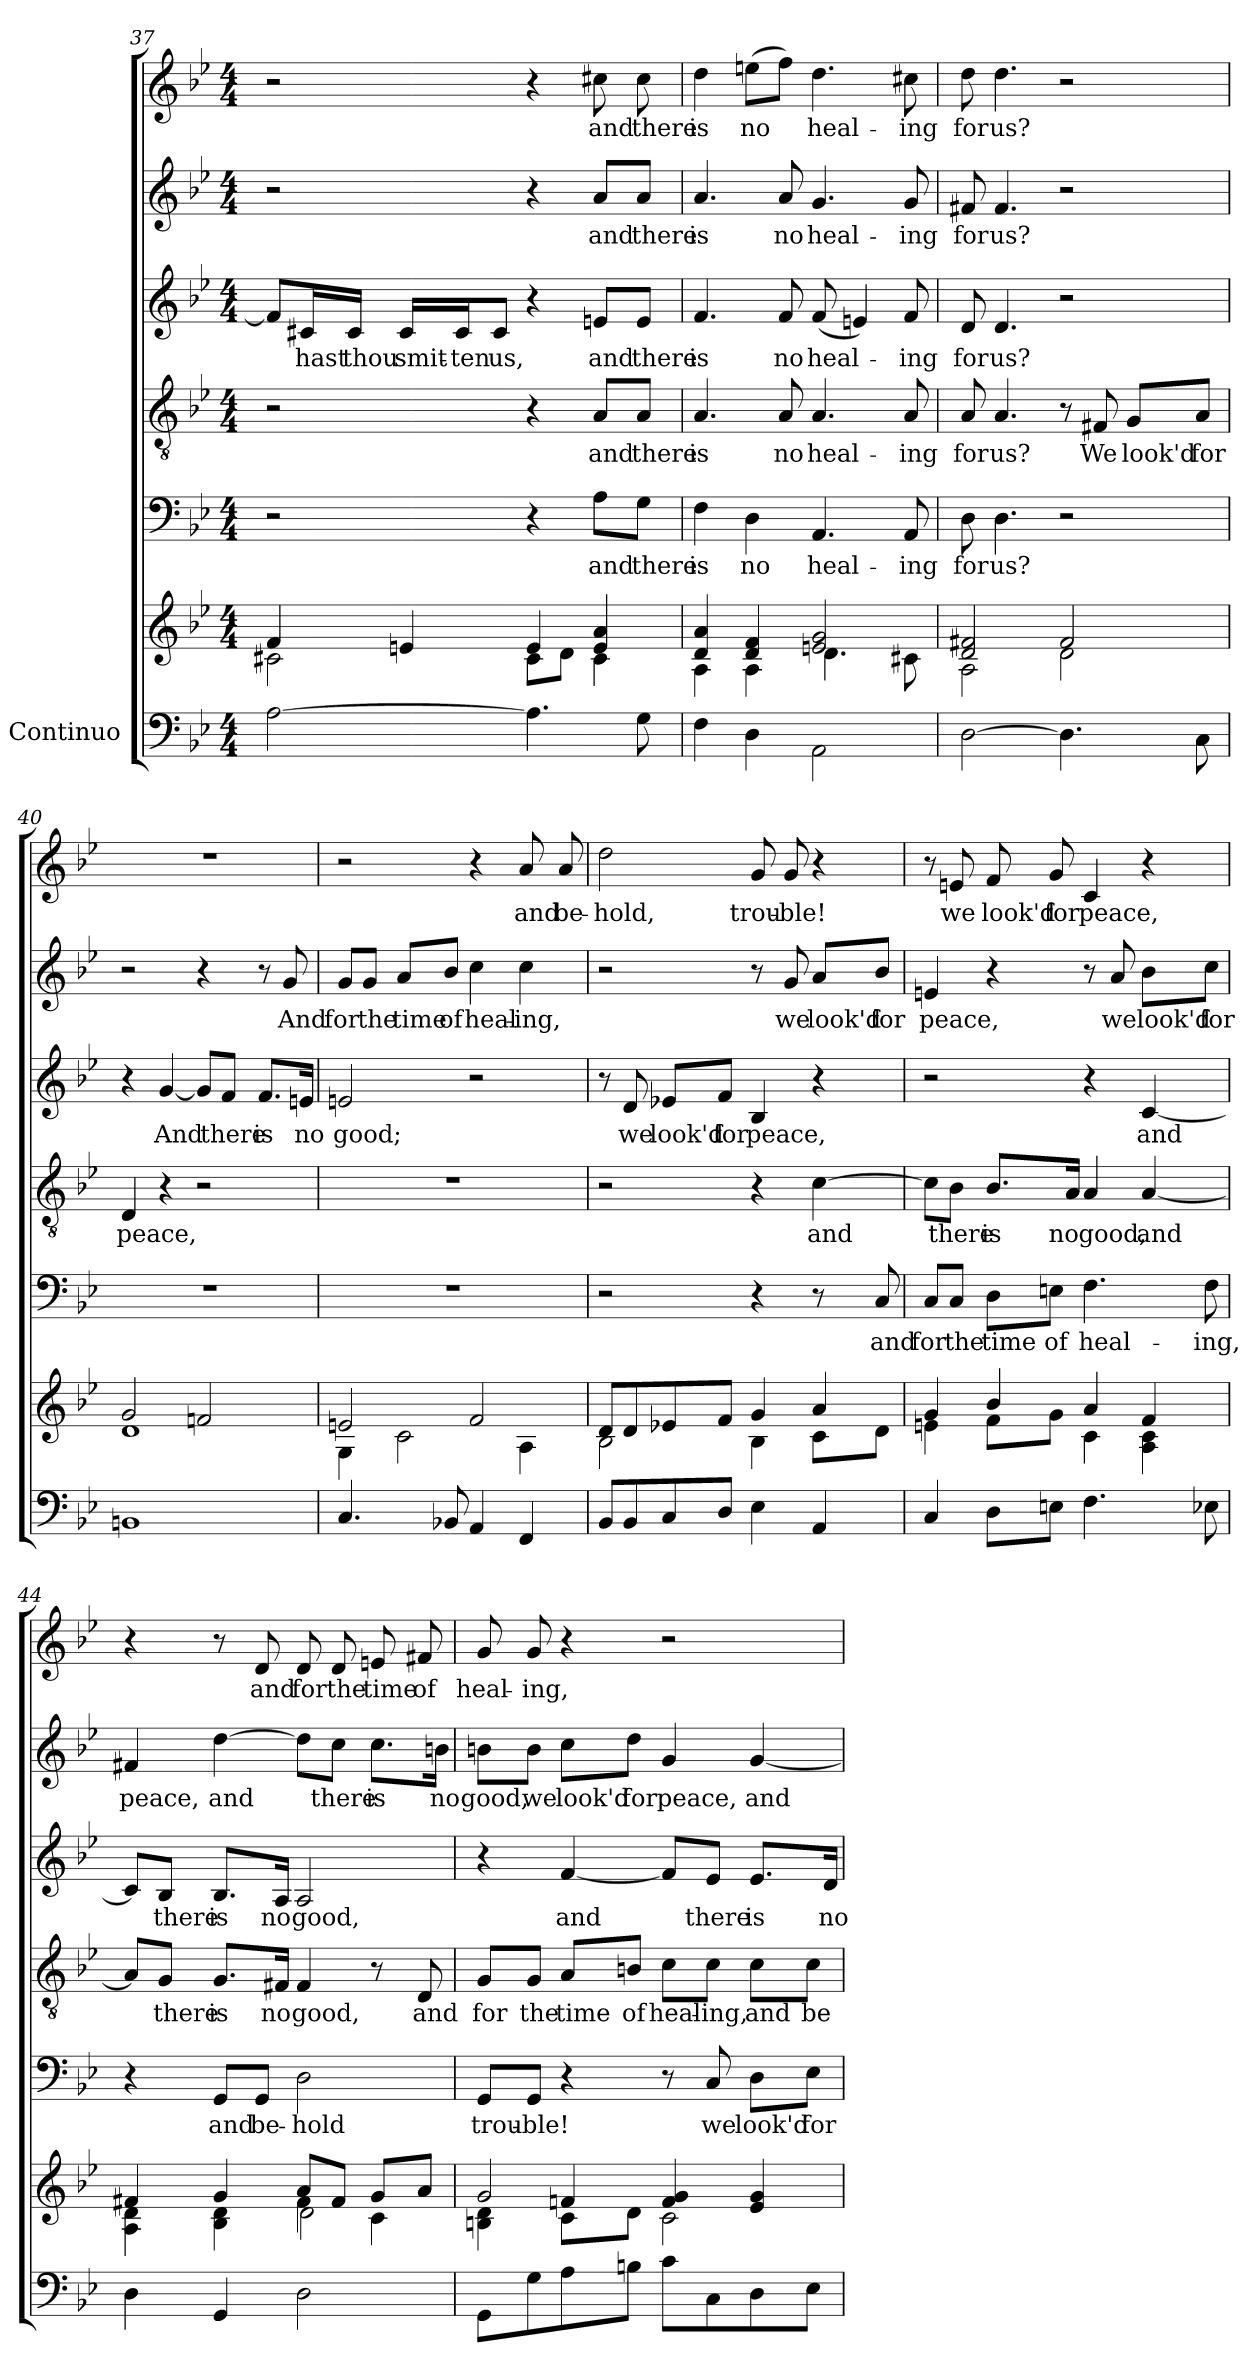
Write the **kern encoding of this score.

**kern	**kern	**kern	**text	**kern	**text	**kern	**text	**kern	**text	**kern	**text
*part6	*part6	*part5	*part5	*part4	*part4	*part3	*part3	*part2	*part2	*part1	*part1
*staff7	*staff6	*staff5	*staff5	*staff4	*staff4	*staff3	*staff3	*staff2	*staff2	*staff1	*staff1
*I"Continuo	*	*	*	*	*	*	*	*	*	*	*
!!LO:LB:g=z
*clefF4	*clefG2	*clefF4	*	*clefGv2	*	*clefG2	*	*clefG2	*	*clefG2	*
*k[b-e-]	*k[b-e-]	*k[b-e-]	*	*k[b-e-]	*	*k[b-e-]	*	*k[b-e-]	*	*k[b-e-]	*
*g:	*g:	*g:	*	*g:	*	*g:	*	*g:	*	*g:	*
*M4/4	*M4/4	*M4/4	*	*M4/4	*	*M4/4	*	*M4/4	*	*M4/4	*
=37	=37	=37	=37	=37	=37	=37	=37	=37	=37	=37	=37
*	*^	*	*	*	*	*	*	*	*	*	*
[>2A\	4f/	2c#X\	2r	.	2r	.	8f/L]	.	2r	.	2r	.
!	!	!	!	!	!	!	!	!LO:LY:b	!	!	!	!
.	.	.	.	.	.	.	16c#X/L	hast	.	.	.	.
!	!	!	!	!	!	!	!	!LO:LY:b	!	!	!	!
.	.	.	.	.	.	.	16c#/JJ	thou	.	.	.	.
!	!	!	!	!	!	!	!	!LO:LY:b	!	!	!	!
.	4en/	.	.	.	.	.	16c#/LL	smit-	.	.	.	.
!	!	!	!	!	!	!	!	!LO:LY:b	!	!	!	!
.	.	.	.	.	.	.	16c#/J	-ten	.	.	.	.
!	!	!	!	!	!	!	!	!LO:LY:b	!	!	!	!
.	.	.	.	.	.	.	8c#/J	us,	.	.	.	.
4.A\]	4e/	8c#\L	4r	.	4r	.	4r	.	4r	.	4r	.
.	.	8d\J	.	.	.	.	.	.	.	.	.	.
!	!	!	!	!LO:LY:b	!	!LO:LY:b	!	!LO:LY:b	!	!LO:LY:b	!	!LO:LY:b
.	4e/ 4a/	4c#\	8A\L	and	8A/L	and	8en/L	and	8a/L	and	8cc#X\	and
!	!	!	!	!LO:LY:b	!	!LO:LY:b	!	!LO:LY:b	!	!LO:LY:b	!	!LO:LY:b
8G\	.	.	8G\J	there	8A/J	there	8e/J	there	8a/J	there	8cc#\	there
=38	=38	=38	=38	=38	=38	=38	=38	=38	=38	=38	=38	=38
!	!	!	!	!LO:LY:b	!	!LO:LY:b	!	!LO:LY:b	!	!LO:LY:b	!	!LO:LY:b
4F\	4d/ 4a/	4A\	4F\	is	4.A/	is	4.f/	is	4.a/	is	4dd\	is
!	!	!	!	!LO:LY:b	!	!	!	!	!	!	!	!LO:LY:b
4D\	4d/ 4f/	4A\	4D\	no	.	.	.	.	.	.	(>8een\L	no
!	!	!	!	!	!	!LO:LY:b	!	!LO:LY:b	!	!LO:LY:b	!	!
.	.	.	.	.	8A/	no	8f/	no	8a/	no	8ff\J)	.
!	!	!	!	!LO:LY:b	!	!LO:LY:b	!	!LO:LY:b	!	!LO:LY:b	!	!LO:LY:b
2AA\	2en/ 2g/	4.d\	4.AA/	heal-	4.A/	heal-	(<8f/	heal-	4.g/	heal-	4.dd\	heal-
.	.	.	.	.	.	.	4en/)	.	.	.	.	.
!	!	!	!	!LO:LY:b	!	!LO:LY:b	!	!LO:LY:b	!	!LO:LY:b	!	!LO:LY:b
.	.	8c#X\	8AA/	-ing	8A/	-ing	8f/	-ing	8g/	-ing	8cc#X\	-ing
=39	=39	=39	=39	=39	=39	=39	=39	=39	=39	=39	=39	=39
!	!	!	!	!LO:LY:b	!	!LO:LY:b	!	!LO:LY:b	!	!LO:LY:b	!	!LO:LY:b
[>2D\	2d/ 2f#X/	2A\	8D\	for	8A/	for	8d/	for	8f#X/	for	8dd\	for
!	!	!	!	!LO:LY:b	!	!LO:LY:b	!	!LO:LY:b	!	!LO:LY:b	!	!LO:LY:b
.	.	.	4.D\	us?	4.A/	us?	4.d/	us?	4.f#/	us?	4.dd\	us?
4.D\]	2f#/	2d\	2r	.	8r	.	2r	.	2r	.	2r	.
!	!	!	!	!	!	!LO:LY:b	!	!	!	!	!	!
.	.	.	.	.	8F#X/	We	.	.	.	.	.	.
!	!	!	!	!	!	!LO:LY:b	!	!	!	!	!	!
.	.	.	.	.	8G/L	look'd	.	.	.	.	.	.
!	!	!	!	!	!	!LO:LY:b	!	!	!	!	!	!
8C\	.	.	.	.	8A/J	for	.	.	.	.	.	.
=40	=40	=40	=40	=40	=40	=40	=40	=40	=40	=40	=40	=40
!	!	!	!	!	!	!LO:LY:b	!	!	!	!	!	!
1BBn	2g/	1d	1r	.	4D/	peace,	4r	.	2r	.	1r	.
!	!	!	!	!	!	!	!	!LO:LY:b	!	!	!	!
.	.	.	.	.	4r	.	[<4g/	And	.	.	.	.
.	2fn/	.	.	.	2r	.	8g/L]	.	4r	.	.	.
!	!	!	!	!	!	!	!	!LO:LY:b	!	!	!	!
.	.	.	.	.	.	.	8f/J	there	.	.	.	.
!	!	!	!	!	!	!	!	!LO:LY:b	!	!	!	!
.	.	.	.	.	.	.	8.f/L	is	8r	.	.	.
!	!	!	!	!	!	!	!	!	!	!LO:LY:b	!	!
.	.	.	.	.	.	.	.	.	8g/	And	.	.
!	!	!	!	!	!	!	!	!LO:LY:b	!	!	!	!
.	.	.	.	.	.	.	16en/Jk	no	.	.	.	.
!!LO:PB:g=z
=41	=41	=41	=41	=41	=41	=41	=41	=41	=41	=41	=41	=41
!	!	!	!	!	!	!	!	!LO:LY:b	!	!LO:LY:b	!	!
4.C/	2en/	4G\	1r	.	1r	.	2en/	good;	8g/L	for	2r	.
!	!	!	!	!	!	!	!	!	!	!LO:LY:b	!	!
.	.	.	.	.	.	.	.	.	8g/J	the	.	.
!	!	!	!	!	!	!	!	!	!	!LO:LY:b	!	!
.	.	2c\	.	.	.	.	.	.	8a/L	time	.	.
!	!	!	!	!	!	!	!	!	!	!LO:LY:b	!	!
8BB-X/	.	.	.	.	.	.	.	.	8b-/J	of	.	.
!	!	!	!	!	!	!	!	!	!	!LO:LY:b	!	!
4AA/	2f/	.	.	.	.	.	2r	.	4cc\	heal-	4r	.
!	!	!	!	!	!	!	!	!	!	!LO:LY:b	!	!LO:LY:b
4FF/	.	4A\	.	.	.	.	.	.	4cc\	-ing,	8a/	and
!	!	!	!	!	!	!	!	!	!	!	!	!LO:LY:b
.	.	.	.	.	.	.	.	.	.	.	8a/	be-
=42	=42	=42	=42	=42	=42	=42	=42	=42	=42	=42	=42	=42
!	!	!	!	!	!	!	!	!	!	!	!	!LO:LY:b
8BB-/L	8d/L	2B-\	2r	.	2r	.	8r	.	2r	.	2dd\	-hold,
!	!	!	!	!	!	!	!	!LO:LY:b	!	!	!	!
8BB-/	8d/	.	.	.	.	.	8d/	we	.	.	.	.
!	!	!	!	!	!	!	!	!LO:LY:b	!	!	!	!
8C/	8e-X/	.	.	.	.	.	8e-X/L	look'd	.	.	.	.
!	!	!	!	!	!	!	!	!LO:LY:b	!	!	!	!
8D/J	8f/J	.	.	.	.	.	8f/J	for	.	.	.	.
!	!	!	!	!	!	!	!	!LO:LY:b	!	!	!	!LO:LY:b
4E-\	4g/	4B-\	4r	.	4r	.	4B-/	peace,	8r	.	8g/	trou-
!	!	!	!	!	!	!	!	!	!	!LO:LY:b	!	!LO:LY:b
.	.	.	.	.	.	.	.	.	8g/	we	8g/	-ble!
!	!	!	!	!	!	!LO:LY:b	!	!	!	!LO:LY:b	!	!
4AA/	4a/	8c\L	8r	.	[>4c\	and	4r	.	8a/L	look'd	4r	.
!	!	!	!	!LO:LY:b	!	!	!	!	!	!LO:LY:b	!	!
.	.	8d\J	8C/	and	.	.	.	.	8b-/J	for	.	.
=43	=43	=43	=43	=43	=43	=43	=43	=43	=43	=43	=43	=43
!	!	!	!	!LO:LY:b	!	!	!	!	!	!LO:LY:b	!	!
4C/	4g/	4en\	8C/L	for	8c\L]	.	2r	.	4en/	peace,	8r	.
!	!	!	!	!LO:LY:b	!	!LO:LY:b	!	!	!	!	!	!LO:LY:b
.	.	.	8C/J	the	8B-\J	there	.	.	.	.	8en/	we
!	!	!	!	!LO:LY:b	!	!LO:LY:b	!	!	!	!	!	!LO:LY:b
8D\L	4b-/	8f\L	8D\L	time	8.B-/L	is	.	.	4r	.	8f/	look'd
!	!	!	!	!LO:LY:b	!	!	!	!	!	!	!	!LO:LY:b
8En\J	.	8g\J	8En\J	of	.	.	.	.	.	.	8g/	for
!	!	!	!	!	!	!LO:LY:b	!	!	!	!	!	!
.	.	.	.	.	16A/Jk	no	.	.	.	.	.	.
!	!	!	!	!LO:LY:b	!	!LO:LY:b	!	!	!	!	!	!LO:LY:b
4.F\	4a/	4c\	4.F\	heal-	4A/	good,	4r	.	8r	.	4c/	peace,
!	!	!	!	!	!	!	!	!	!	!LO:LY:b	!	!
.	.	.	.	.	.	.	.	.	8a/	we	.	.
!	!	!	!	!	!	!LO:LY:b	!	!LO:LY:b	!	!LO:LY:b	!	!
.	4f/	4A\ 4c\	.	.	[<4A/	and	[<4c/	and	8b-\L	look'd	4r	.
!	!	!	!	!LO:LY:b	!	!	!	!	!	!LO:LY:b	!	!
8E-X\	.	.	8F\	-ing,	.	.	.	.	8cc\J	for	.	.
!!LO:LB:g=z
=44	=44	=44	=44	=44	=44	=44	=44	=44	=44	=44	=44	=44
*	*	*^	*	*	*	*	*	*	*	*	*	*
!	!	!	!	!	!	!	!	!	!	!	!LO:LY:b	!	!
4D\	4f#X/	4A\ 4d\	2ryy	4r	.	8A/L]	.	8c/L]	.	4f#X/	peace,	4r	.
!	!	!	!	!	!	!	!LO:LY:b	!	!LO:LY:b	!	!	!	!
.	.	.	.	.	.	8G/J	there	8B-/J	there	.	.	.	.
!	!	!	!	!	!LO:LY:b	!	!LO:LY:b	!	!LO:LY:b	!	!LO:LY:b	!	!
4GG/	4g/	4B-\ 4d\	.	8GG/L	and	8.G/L	is	8.B-/L	is	[>4dd\	and	8r	.
!	!	!	!	!	!LO:LY:b	!	!	!	!	!	!	!	!LO:LY:b
.	.	.	.	8GG/J	be-	.	.	.	.	.	.	8d/	and
!	!	!	!	!	!	!	!LO:LY:b	!	!LO:LY:b	!	!	!	!
.	.	.	.	.	.	16F#X/Jk	no	16A/Jk	no	.	.	.	.
!	!	!	!	!	!LO:LY:b	!	!LO:LY:b	!	!LO:LY:b	!	!	!	!LO:LY:b
2D\	8a/L	4f#\	2d\	2D\	-hold	4F#/	good,	2A/	good,	8dd\L]	.	8d/	for
!	!	!	!	!	!	!	!	!	!	!	!LO:LY:b	!	!LO:LY:b
.	8f#/J	.	.	.	.	.	.	.	.	8cc\J	there	8d/	the
!	!	!	!	!	!	!	!	!	!	!	!LO:LY:b	!	!LO:LY:b
.	8g/L	4c\	.	.	.	8r	.	.	.	8.cc\L	is	8en/	time
!	!	!	!	!	!	!	!LO:LY:b	!	!	!	!	!	!LO:LY:b
.	8a/J	.	.	.	.	8D/	and	.	.	.	.	8f#X/	of
!	!	!	!	!	!	!	!	!	!	!	!LO:LY:b	!	!
.	.	.	.	.	.	.	.	.	.	16bn\Jk	no	.	.
=45	=45	=45	=45	=45	=45	=45	=45	=45	=45	=45	=45	=45	=45
!	!	!	!	!	!LO:LY:b	!	!LO:LY:b	!	!	!	!LO:LY:b	!	!LO:LY:b
8GG\L	2g/	4Bn\ 4d\	4ryy	8GG/L	trou-	8G/L	for	4r	.	8bn\L	good,	8g/	heal-
!	!	!	!	!	!LO:LY:b	!	!LO:LY:b	!	!	!	!LO:LY:b	!	!LO:LY:b
8G\	.	.	.	8GG/J	-ble!	8G/J	the	.	.	8b\J	we	8g/	-ing,
!	!	!	!	!	!	!	!LO:LY:b	!	!LO:LY:b	!	!LO:LY:b	!	!
8A\	.	8c\L	4fn/	4r	.	8A/L	time	[<4f/	and	8cc\L	look'd	4r	.
!	!	!	!	!	!	!	!LO:LY:b	!	!	!	!LO:LY:b	!	!
8Bn\J	.	8d\J	.	.	.	8Bn/J	of	.	.	8dd\J	for	.	.
!	!	!	!	!	!	!	!LO:LY:b	!	!	!	!LO:LY:b	!	!
8c\L	4f/ 4g/	2c\	2ryy	8r	.	8c\L	heal-	8f/L]	.	4g/	peace,	2r	.
!	!	!	!	!	!LO:LY:b	!	!LO:LY:b	!	!LO:LY:b	!	!	!	!
8C\	.	.	.	8C/	we	8c\J	-ing,	8e-/J	there	.	.	.	.
!	!	!	!	!	!LO:LY:b	!	!LO:LY:b	!	!LO:LY:b	!	!LO:LY:b	!	!
8D\	4e-/ 4g/	.	.	8D\L	look'd	8c\L	and	8.e-/L	is	[<4g/	and	.	.
!	!	!	!	!	!LO:LY:b	!	!LO:LY:b	!	!	!	!	!	!
8E-\J	.	.	.	8E-\J	for	8c\J	be-	.	.	.	.	.	.
!	!	!	!	!	!	!	!	!	!LO:LY:b	!	!	!	!
.	.	.	.	.	.	.	.	16d/Jk	no	.	.	.	.
*	*v	*v	*v	*	*	*	*	*	*	*	*	*	*
=	=	=	=	=	=	=	=	=	=	=	=
*-	*-	*-	*-	*-	*-	*-	*-	*-	*-	*-	*-
